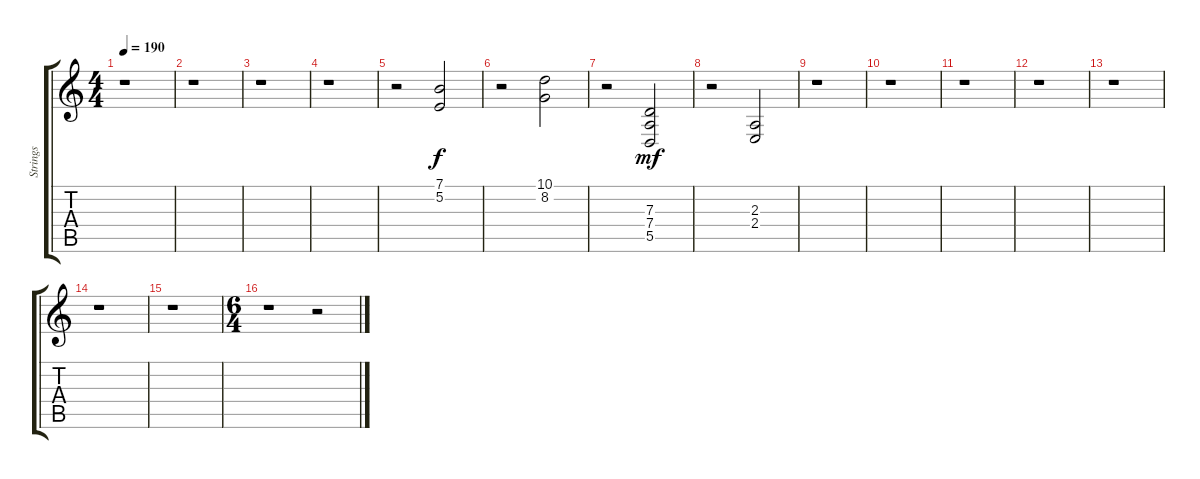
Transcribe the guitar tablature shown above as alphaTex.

\track ("Strings" "Strings") {instrument stringensemble1}
\staff {score tabs}
\tuning (E4 B3 G3 D3 A2 E2) {hide}
\ts (4 4)
\tempo 190
\tempo 160
\tempo 190
\clef g2
\ks c
r.1{dy f instrument stringensemble1} |
r.1 |
r.1 |
r.1 |
r.2 (7.1 5.2).2 |
r.2 (10.1 8.2).2 |
r.2 (7.3 7.4 5.5).2{dy mf} |
r.2 (2.3 2.4).2 |
r.1 |
r.1 |
r.1 |
r.1 |
r.1 |
r.1 |
r.1 |
\ts (6 4)
r.1 r.2
